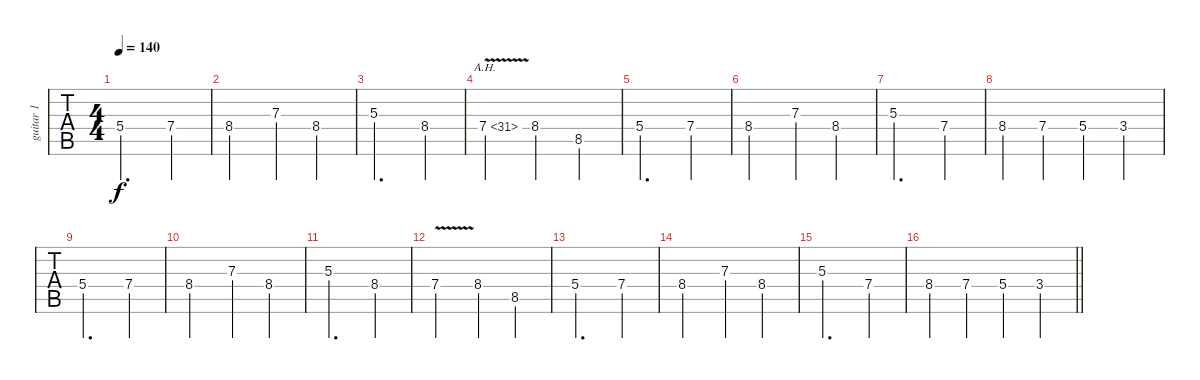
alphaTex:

\track ("guitar 1" "guitar 1") {instrument distortionguitar}
\staff {tabs}
\tuning (Db4 Ab3 E3 B2 Gb2 B1) {hide}
\ts (4 4)
\tempo 140
\clef g2
\ks c
5.4.2{d dy f} 7.4.4 |
8.4.2 7.3.4 8.4.4 |
5.3.2{d} 8.4.4 |
7.4{ah 24 v}.2 8.4.4 8.5.4 |
5.4.2{d} 7.4.4 |
8.4.2 7.3.4 8.4.4 |
5.3.2{d} 7.4.4 |
8.4.4 7.4.4 5.4.4 3.4.4 |
5.4.2{d} 7.4.4 |
8.4.2 7.3.4 8.4.4 |
5.3.2{d} 8.4.4 |
7.4{v}.2 8.4.4 8.5.4 |
5.4.2{d} 7.4.4 |
8.4.2 7.3.4 8.4.4 |
5.3.2{d} 7.4.4 |
\barLineRight lightlight
8.4.4 7.4.4 5.4.4 3.4.4
